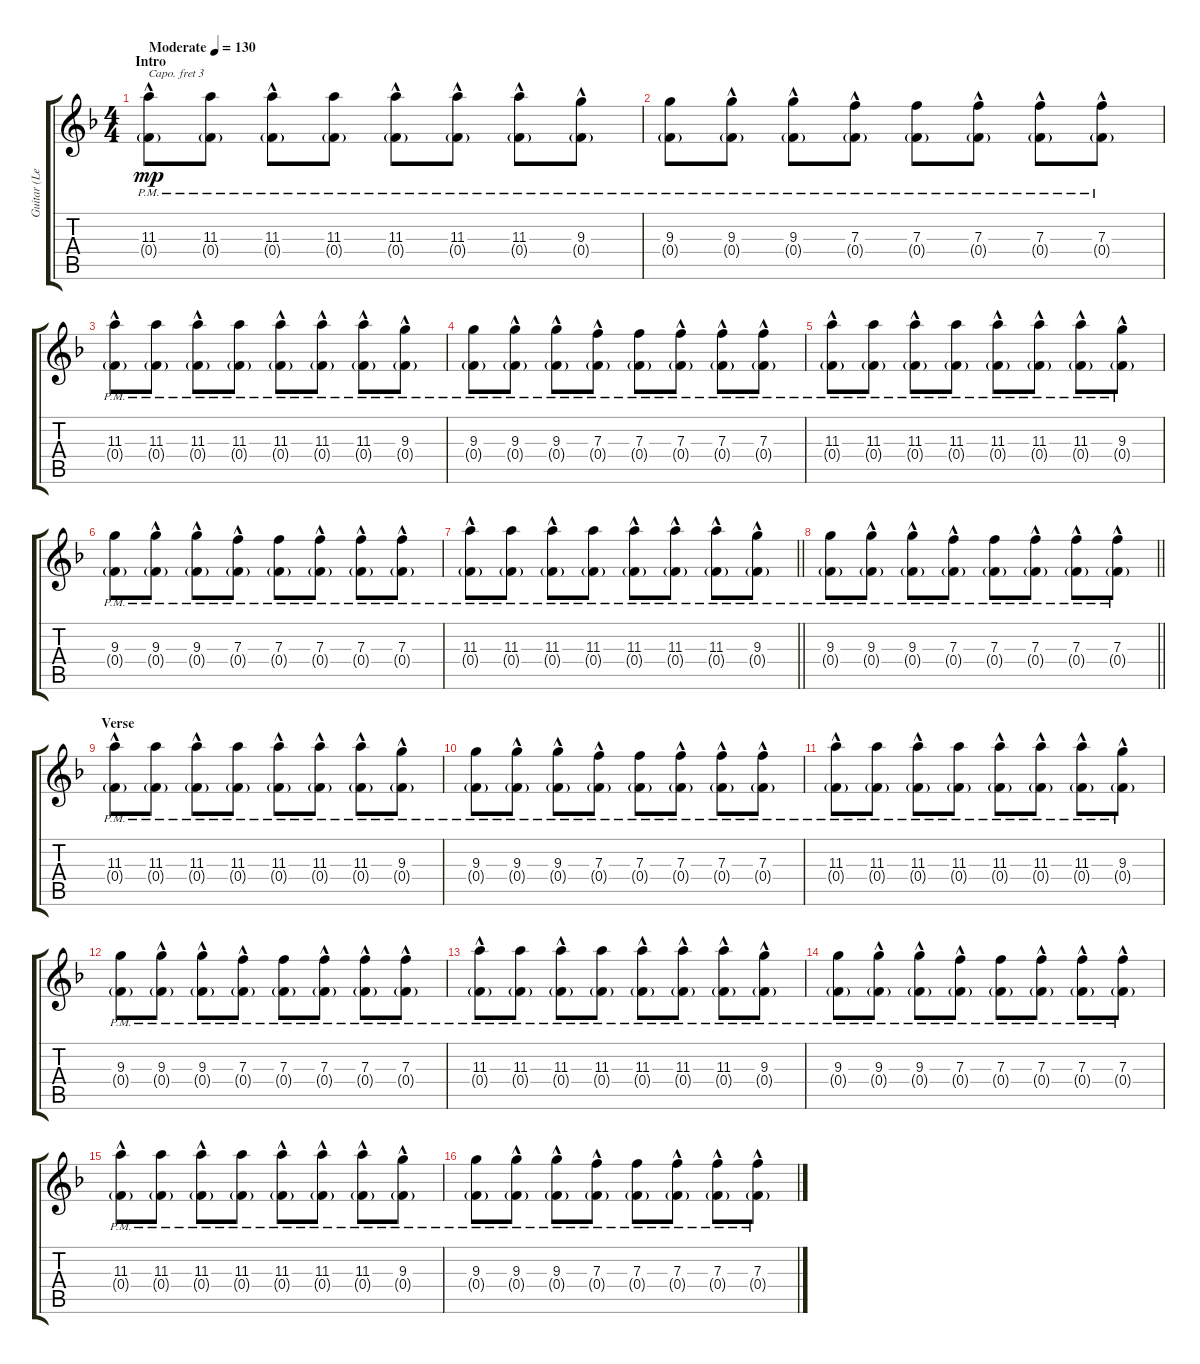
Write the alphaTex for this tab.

\track ("Guitar (Left)" "Guitar (Le") {instrument overdrivenguitar}
\staff {score tabs}
\capo 3
\tuning (E4 B3 G3 D3 A2 E2) {hide}
\ts (4 4)
\section ("" "Intro")
\tempo (130 "Moderate")
\clef g2
\ks f
(11.3{hac pm} 0.4{g pm}).8{dy mp instrument overdrivenguitar} (11.3{pm} 0.4{g pm}).8 (11.3{hac pm} 0.4{g pm}).8 (11.3{pm} 0.4{g pm}).8 (11.3{hac pm} 0.4{g pm}).8 (11.3{hac pm} 0.4{g pm}).8 (11.3{hac pm} 0.4{g pm}).8 (9.3{hac pm} 0.4{g pm}).8 |
(9.3{pm} 0.4{g pm}).8 (9.3{hac pm} 0.4{g pm}).8 (9.3{hac pm} 0.4{g pm}).8 (7.3{hac pm} 0.4{g pm}).8 (7.3{pm} 0.4{g pm}).8 (7.3{hac pm} 0.4{g pm}).8 (7.3{hac pm} 0.4{g pm}).8 (7.3{hac pm} 0.4{g pm}).8 |
(11.3{hac pm} 0.4{g pm}).8 (11.3{pm} 0.4{g pm}).8 (11.3{hac pm} 0.4{g pm}).8 (11.3{pm} 0.4{g pm}).8 (11.3{hac pm} 0.4{g pm}).8 (11.3{hac pm} 0.4{g pm}).8 (11.3{hac pm} 0.4{g pm}).8 (9.3{hac pm} 0.4{g pm}).8 |
(9.3{pm} 0.4{g pm}).8 (9.3{hac pm} 0.4{g pm}).8 (9.3{hac pm} 0.4{g pm}).8 (7.3{hac pm} 0.4{g pm}).8 (7.3{pm} 0.4{g pm}).8 (7.3{hac pm} 0.4{g pm}).8 (7.3{hac pm} 0.4{g pm}).8 (7.3{hac pm} 0.4{g pm}).8 |
(11.3{hac pm} 0.4{g pm}).8 (11.3{pm} 0.4{g pm}).8 (11.3{hac pm} 0.4{g pm}).8 (11.3{pm} 0.4{g pm}).8 (11.3{hac pm} 0.4{g pm}).8 (11.3{hac pm} 0.4{g pm}).8 (11.3{hac pm} 0.4{g pm}).8 (9.3{hac pm} 0.4{g pm}).8 |
(9.3{pm} 0.4{g pm}).8 (9.3{hac pm} 0.4{g pm}).8 (9.3{hac pm} 0.4{g pm}).8 (7.3{hac pm} 0.4{g pm}).8 (7.3{pm} 0.4{g pm}).8 (7.3{hac pm} 0.4{g pm}).8 (7.3{hac pm} 0.4{g pm}).8 (7.3{hac pm} 0.4{g pm}).8 |
\barLineRight lightlight
(11.3{hac pm} 0.4{g pm}).8 (11.3{pm} 0.4{g pm}).8 (11.3{hac pm} 0.4{g pm}).8 (11.3{pm} 0.4{g pm}).8 (11.3{hac pm} 0.4{g pm}).8 (11.3{hac pm} 0.4{g pm}).8 (11.3{hac pm} 0.4{g pm}).8 (9.3{hac pm} 0.4{g pm}).8 |
\section ("" "")
\barLineRight lightlight
(9.3{pm} 0.4{g pm}).8 (9.3{hac pm} 0.4{g pm}).8 (9.3{hac pm} 0.4{g pm}).8 (7.3{hac pm} 0.4{g pm}).8 (7.3{pm} 0.4{g pm}).8 (7.3{hac pm} 0.4{g pm}).8 (7.3{hac pm} 0.4{g pm}).8 (7.3{hac pm} 0.4{g pm}).8 |
\section ("" "Verse")
(11.3{hac pm} 0.4{g pm}).8 (11.3{pm} 0.4{g pm}).8 (11.3{hac pm} 0.4{g pm}).8 (11.3{pm} 0.4{g pm}).8 (11.3{hac pm} 0.4{g pm}).8 (11.3{hac pm} 0.4{g pm}).8 (11.3{hac pm} 0.4{g pm}).8 (9.3{hac pm} 0.4{g pm}).8 |
(9.3{pm} 0.4{g pm}).8 (9.3{hac pm} 0.4{g pm}).8 (9.3{hac pm} 0.4{g pm}).8 (7.3{hac pm} 0.4{g pm}).8 (7.3{pm} 0.4{g pm}).8 (7.3{hac pm} 0.4{g pm}).8 (7.3{hac pm} 0.4{g pm}).8 (7.3{hac pm} 0.4{g pm}).8 |
(11.3{hac pm} 0.4{g pm}).8 (11.3{pm} 0.4{g pm}).8 (11.3{hac pm} 0.4{g pm}).8 (11.3{pm} 0.4{g pm}).8 (11.3{hac pm} 0.4{g pm}).8 (11.3{hac pm} 0.4{g pm}).8 (11.3{hac pm} 0.4{g pm}).8 (9.3{hac pm} 0.4{g pm}).8 |
(9.3{pm} 0.4{g pm}).8 (9.3{hac pm} 0.4{g pm}).8 (9.3{hac pm} 0.4{g pm}).8 (7.3{hac pm} 0.4{g pm}).8 (7.3{pm} 0.4{g pm}).8 (7.3{hac pm} 0.4{g pm}).8 (7.3{hac pm} 0.4{g pm}).8 (7.3{hac pm} 0.4{g pm}).8 |
(11.3{hac pm} 0.4{g pm}).8 (11.3{pm} 0.4{g pm}).8 (11.3{hac pm} 0.4{g pm}).8 (11.3{pm} 0.4{g pm}).8 (11.3{hac pm} 0.4{g pm}).8 (11.3{hac pm} 0.4{g pm}).8 (11.3{hac pm} 0.4{g pm}).8 (9.3{hac pm} 0.4{g pm}).8 |
(9.3{pm} 0.4{g pm}).8 (9.3{hac pm} 0.4{g pm}).8 (9.3{hac pm} 0.4{g pm}).8 (7.3{hac pm} 0.4{g pm}).8 (7.3{pm} 0.4{g pm}).8 (7.3{hac pm} 0.4{g pm}).8 (7.3{hac pm} 0.4{g pm}).8 (7.3{hac pm} 0.4{g pm}).8 |
(11.3{hac pm} 0.4{g pm}).8 (11.3{pm} 0.4{g pm}).8 (11.3{hac pm} 0.4{g pm}).8 (11.3{pm} 0.4{g pm}).8 (11.3{hac pm} 0.4{g pm}).8 (11.3{hac pm} 0.4{g pm}).8 (11.3{hac pm} 0.4{g pm}).8 (9.3{hac pm} 0.4{g pm}).8 |
(9.3{pm} 0.4{g pm}).8 (9.3{hac pm} 0.4{g pm}).8 (9.3{hac pm} 0.4{g pm}).8 (7.3{hac pm} 0.4{g pm}).8 (7.3{pm} 0.4{g pm}).8 (7.3{hac pm} 0.4{g pm}).8 (7.3{hac pm} 0.4{g pm}).8 (7.3{hac pm} 0.4{g pm}).8
